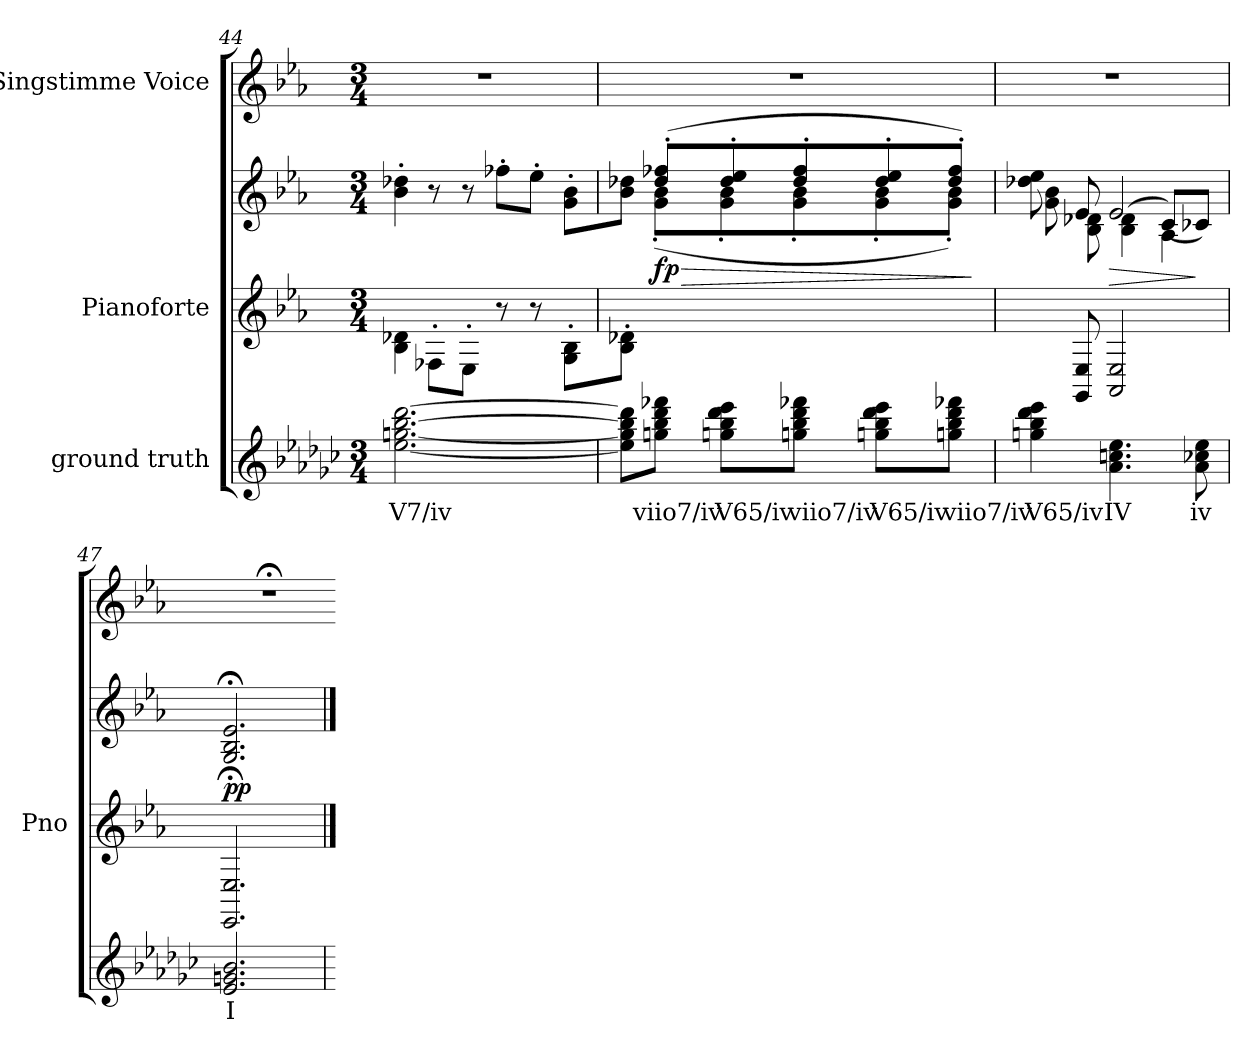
**kern	**text	**kern	**kern	**dynam	**kern
*part3	*part3	*part2	*part2	*part2	*part1
*staff4	*staff4	*staff3	*staff2	*staff2/3	*staff1
*I"ground truth	*	*I"Pianoforte	*	*	*I"Singstimme Voice
*	*	*I'Pno	*	*	*
*	*	*clefG2	*clefG2	*	*clefG2
*k[b-e-a-d-g-c-]	*	*k[b-e-a-]	*k[b-e-a-]	*	*k[b-e-a-]
*M3/4	*	*M3/4	*M3/4	*	*M3/4
=44	=44	=44	=44	=44	=44
[2.ee- [2.ggn [2.bb- [2.ddd-	V7/iv	8B-\ 8d-X\J	8b-\' 8dd-X\'J	.	2.r
.	.	8F-X'\L	8r	.	.
.	.	8E-'\J	8r	.	.
.	.	8r	8ff-X'\L	.	.
.	.	8r	8ee-'\J	.	.
.	.	8G\' 8B-\'L	8g\' 8b-\'L	.	.
=45	=45	=45	=45	=45	=45
*	*	*	*^	*	*
8ee-] 8gg] 8bb-] 8ddd-]L	.	8B-\' 8d-X\'J	8b-\ 8dd-X\J	8ryy	.	2.r
!	!	!	!	!	!LO:HP:b	!
!	!	!	!	!	!LO:DY:n=1:b	!
8ggn 8bb- 8ddd- 8fff-XJ	viio7/iv	8ryy	(>8dd-/' 8ff-X/'L	(<8g\' 8b-\'L	> fp	.
8ggn 8bb- 8ddd- 8eee-L	V65/iv	2ryy	8dd-/' 8ee-/'	8g\' 8b-\'	.	.
8ggn 8bb- 8ddd- 8fff-XJ	viio7/iv	.	8dd-/' 8ff-/'	8g\' 8b-\'	.	.
8ggn 8bb- 8ddd- 8eee-L	V65/iv	.	8dd-/' 8ee-/'	8g\' 8b-\'	.	.
8ggn 8bb- 8ddd- 8fff-XJ	viio7/iv	.	8dd-/' 8ff-/'J)	8g\' 8b-\'J)	.	.
*	*	*	*v	*v	*	*
.	.	.	.	]	.
=46	=46	=46	=46	=46	=46
*	*	*^	*^	*	*
*	*	*	*	*	*^	*	*
*	*	*	*	*	*	*^	*	*
4ggn 4bb- 4ddd- 4eee-	V65/iv	8ryy	8ryy	8dd-X\ 8ee-\	8ryy	2ryy	8g\ 8b-\	.	2.r
.	.	2ryy	8GG/ 8E-/	8e-/	8B-\ 8d-X\	.	2ryy	.	.
!	!	!	!	!	!	!	!	!LO:HP:b	!
4.a- 4.ccn 4.ee-	IV	.	2AA-/ 2E-/	2e-/	(>4B-\ 4d-\	.	.	>	.
.	.	.	.	.	(>8c/L)	4A-\	.	.	.
8a- 8cc-X 8ee-	iv	8ryy	.	.	8c-X/J)	.	8ryy	]	.
*	*	*v	*v	*	*	*	*	*	*
*	*	*	*v	*v	*v	*v	*	*
=47	=47	=47	=47	=47	=47
*	*	*	*^	*	*
*	*	*	*	*^	*	*
*	*	*	*	*	*^	*	*
!	!	!	!	!	!	!	!LO:DY:a=2	!
*	*	*	*v	*v	*v	*v	*	*
2.e- 2.gn 2.b-	I	2.EE-/; 2.E-/;	2.G/;< 2.B-/;< 2.e-/;<	pp	2.r;<
=	==	==	==	==	==
*-	*-	*-	*-	*-	*-
